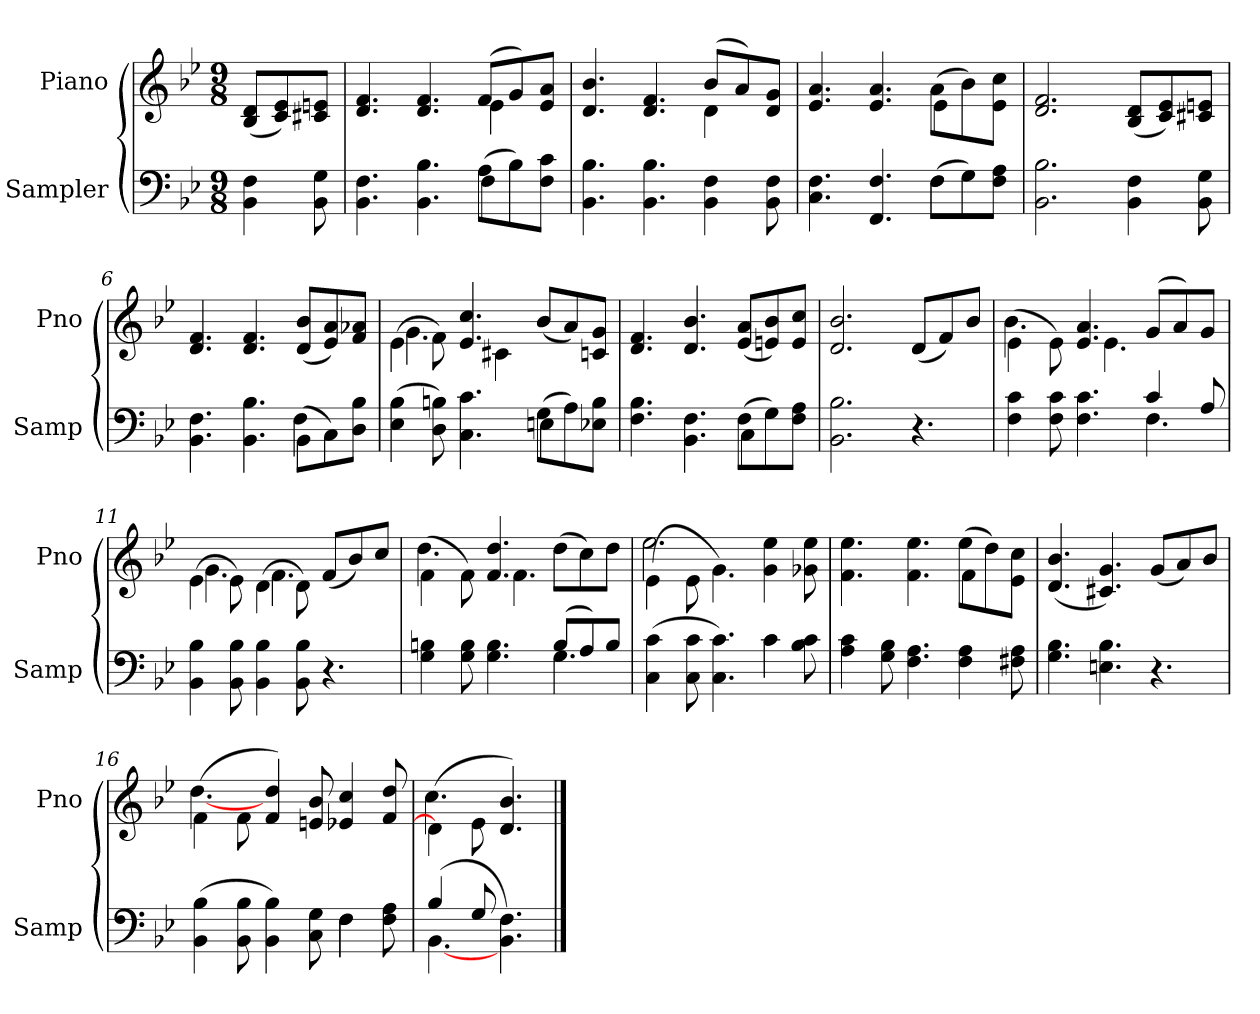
**kern	**kern
*part2	*part1
*staff2	*staff1
*I"Sampler	*I"Piano
*I'Samp	*I'Pno
*clefF4	*clefG2
*k[b-e-]	*k[b-e-]
*B-:	*B-:
*M9/8	*M9/8
=1	=1
4BB- 4F	(8B-/ 8d/L
.	8c/ 8e-/)
8BB- 8G	8c#X/ 8en/J
=2	=2
*^	*^
4.BB- 4.F	2.ryy	4.d 4.f	2.ryy
4.BB- 4.B-	.	4.d 4.f	.
(8A\L	4F	(8f/L	4e-
8B-\)	.	8g/)	.
8F\ 8c\J	8ryy	8e-/ 8a/J	8ryy
*v	*v	*	*
=3	=3	=3
4.BB- 4.B-	4.d 4.b-	2.ryy
4.BB- 4.B-	4.d 4.f	.
4BB- 4F	(8b-/L	4d
.	8a/)	.
8BB- 8F	8d/ 8g/J	8ryy
=4	=4	=4
*^	*	*
4.C 4.F	2.ryy	4.e- 4.a	2.ryy
4.FF 4.F	.	4.e- 4.a	.
(8F\L	4F	(8a\L	4e-
8G\)	.	8b-\)	.
8F\ 8A\J	8ryy	8e-\ 8cc\J	8ryy
*v	*v	*	*
*	*v	*v
=5	=5
2.BB- 2.B-	2.d 2.f
4BB- 4F	(8B-/ 8d/L
.	8c/ 8e-/)
8BB- 8G	8c#X/ 8en/J
=6	=6
*^	*
4.BB- 4.F	2.ryy	4.d 4.f
4.BB- 4.B-	.	4.d 4.f
(8BB-\L	4F	(8d/ 8b-/L
8C\)	.	8e-/ 8a/)
8D\ 8B-\J	8ryy	8f/ 8a-X/J
=7	=7	=7
*	*	*^
(4E- 4B-	2.ryy	(4e-\	4.g
8D 8Bn)	.	8f\)	.
4.C 4.c	.	4.e- 4.cc	8ryy
.	.	.	4c#X
(8G\L	4En	(8b-/L	4.ryy
8A\)	.	8a/)	.
8E-\ 8B\J	8ryy	8c/ 8g/J	.
*	*	*v	*v
=8	=8	=8
4.F 4.B-	2.ryy	4.d 4.f
4.BB- 4.F	.	4.d 4.b-
(8F\L	4C	(8e-/ 8a/L
8G\)	.	8en/ 8b-/)
8F\ 8A\J	8ryy	8e/ 8cc/J
*v	*v	*
=9	=9
2.BB- 2.B-	2.d 2.b-
4.r	(8d/L
.	8f/)
.	8b-/J
=10	=10
*^	*^
4F 4c	2.ryy	(4e-\	4.b-
8F 8c	.	8e-\)	.
4.F 4.c	.	4.e- 4.a	8ryy
.	.	.	4.e-
4c/	4.F	(8g/L	.
.	.	8a/)	4ryy
8A/	.	8g/J	.
*v	*v	*	*
=11	=11	=11
4BB- 4B-	(4e-\	4.g
8BB- 8B-	8e-\)	.
4BB- 4B-	(4d\	4.f
8BB- 8B-	8d\)	.
4.r	(8f/L	4.ryy
.	8b-/)	.
.	8cc/J	.
=12	=12	=12
*^	*	*
4G 4Bn	2.ryy	(4f\	4.dd
8G 8B	.	8f\)	.
4.G 4.B	.	4.f 4.dd	8ryy
.	.	.	4.f
(8B/L	4.G	(8dd\L	.
8A/)	.	8cc\)	4ryy
8B/J	.	8dd\J	.
=13	=13	=13	=13
(4C 4c	2.ryy	(4e-\	2.ee-
8C 8c	.	8e-\	.
4.C 4.c)	.	4.g\)	.
4c\	4c	4g 4ee-	4.ryy
8B- 8c	8ryy	8g-X 8ee-	.
*v	*v	*	*
=14	=14	=14
4A 4c	4.f 4.ee-	2.ryy
8G 8B-	.	.
4.F 4.A	4.f 4.ee-	.
4F 4A	(8ee-\L	4f
.	8dd\)	.
8F#X 8A	8e-\ 8cc\J	8ryy
*	*v	*v
=15	=15
4.G 4.B-	(4.d 4.b-
4.En 4.B-	4.c#X 4.g)
4.r	(8g/L
.	8a/)
.	8b-/J
=16	=16
*^	*^
(4BB- 4B-	2.ryy	(4f\	[4.dd
8BB- 8B-	.	8f\	.
4BB- 4B-)	.	4f 4dd)	2.ryy
8C 8G	.	8en 8b-	.
4F\	4F	4e-X 4cc	.
8F 8A	8ryy	8f 8dd	.
=17	=17	=17	=17
(4B-/	[4.BB-	(4d\]	4.cc
8G/	.	8e-\	.
4.BB- 4.F)	4.ryy	4.d 4.b-)	4.ryy
*v	*v	*	*
*	*v	*v
==	==
*-	*-
